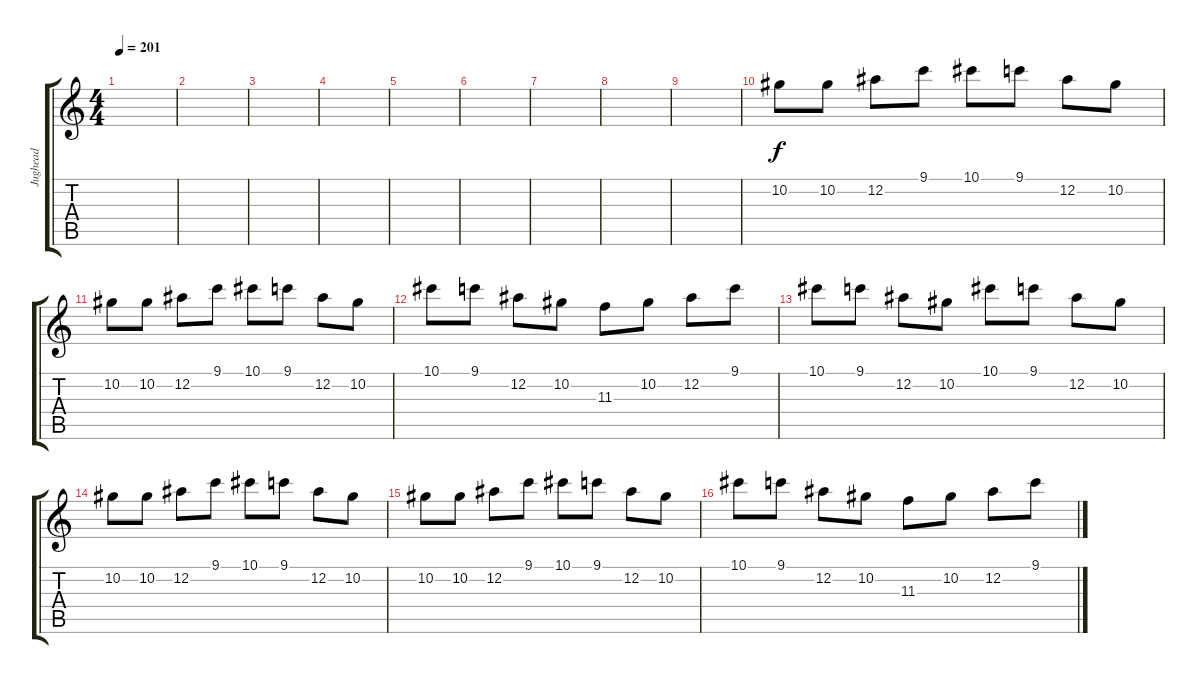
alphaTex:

\track ("Jughead" "Jughead") {instrument overdrivenguitar}
\staff {score tabs}
\tuning (Eb4 Bb3 Gb3 Db3 Ab2 Eb2) {hide}
\ts (4 4)
\tempo 201
\clef g2
\ks c
|
|
|
|
|
|
|
|
|
10.2.8 10.2.8 12.2.8 9.1.8 10.1.8 9.1.8 12.2.8 10.2.8 |
10.2.8 10.2.8 12.2.8 9.1.8 10.1.8 9.1.8 12.2.8 10.2.8 |
10.1.8 9.1.8 12.2.8 10.2.8 11.3.8 10.2.8 12.2.8 9.1.8 |
10.1.8 9.1.8 12.2.8 10.2.8 10.1.8 9.1.8 12.2.8 10.2.8 |
10.2.8 10.2.8 12.2.8 9.1.8 10.1.8 9.1.8 12.2.8 10.2.8 |
10.2.8 10.2.8 12.2.8 9.1.8 10.1.8 9.1.8 12.2.8 10.2.8 |
10.1.8 9.1.8 12.2.8 10.2.8 11.3.8 10.2.8 12.2.8 9.1.8
